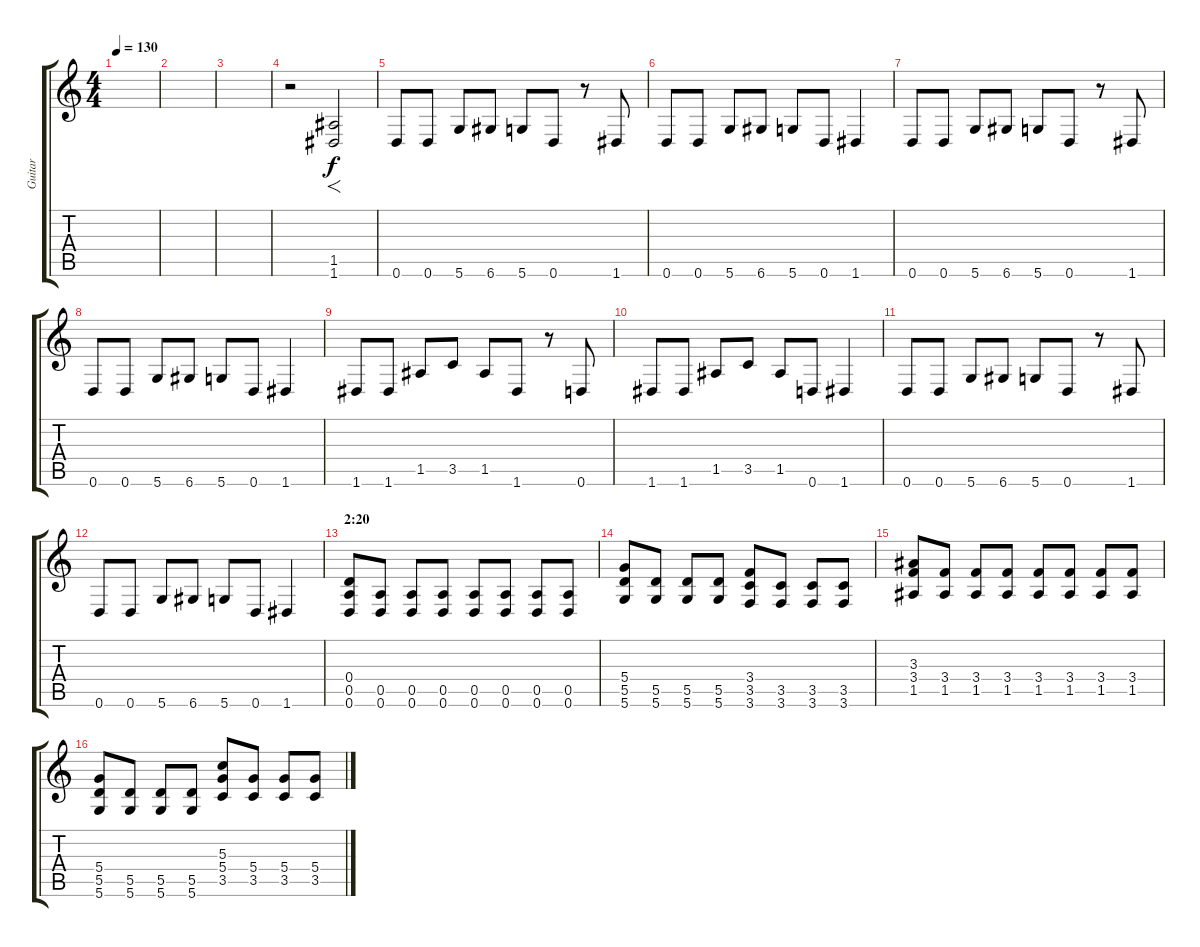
\track ("Guitar" "Guitar") {instrument distortionguitar}
\staff {score tabs}
\tuning (E4 B3 G3 D3 A2 D2) {hide}
\ts (4 4)
\tempo 130
\clef g2
\ks c
|
|
|
r.2 (1.5 1.6).2{f} |
0.6.8 0.6.8 5.6.8 6.6.8 5.6.8 0.6.8 r.8 1.6.8 |
0.6.8 0.6.8 5.6.8 6.6.8 5.6.8 0.6.8 1.6.4 |
0.6.8 0.6.8 5.6.8 6.6.8 5.6.8 0.6.8 r.8 1.6.8 |
0.6.8 0.6.8 5.6.8 6.6.8 5.6.8 0.6.8 1.6.4 |
1.6.8 1.6.8 1.5.8 3.5.8 1.5.8 1.6.8 r.8 0.6.8 |
1.6.8 1.6.8 1.5.8 3.5.8 1.5.8 0.6.8 1.6.4 |
0.6.8 0.6.8 5.6.8 6.6.8 5.6.8 0.6.8 r.8 1.6.8 |
0.6.8 0.6.8 5.6.8 6.6.8 5.6.8 0.6.8 1.6.4 |
\section ("" "2:20")
(0.4 0.5 0.6).8 (0.5 0.6).8 (0.5 0.6).8 (0.5 0.6).8 (0.5 0.6).8 (0.5 0.6).8 (0.5 0.6).8 (0.5 0.6).8 |
(5.4 5.5 5.6).8 (5.5 5.6).8 (5.5 5.6).8 (5.5 5.6).8 (3.4 3.5 3.6).8 (3.5 3.6).8 (3.5 3.6).8 (3.5 3.6).8 |
(3.3 3.4 1.5).8 (3.4 1.5).8 (3.4 1.5).8 (3.4 1.5).8 (3.4 1.5).8 (3.4 1.5).8 (3.4 1.5).8 (3.4 1.5).8 |
(5.4 5.5 5.6).8 (5.5 5.6).8 (5.5 5.6).8 (5.5 5.6).8 (5.3 5.4 3.5).8 (5.4 3.5).8 (5.4 3.5).8 (5.4 3.5).8
